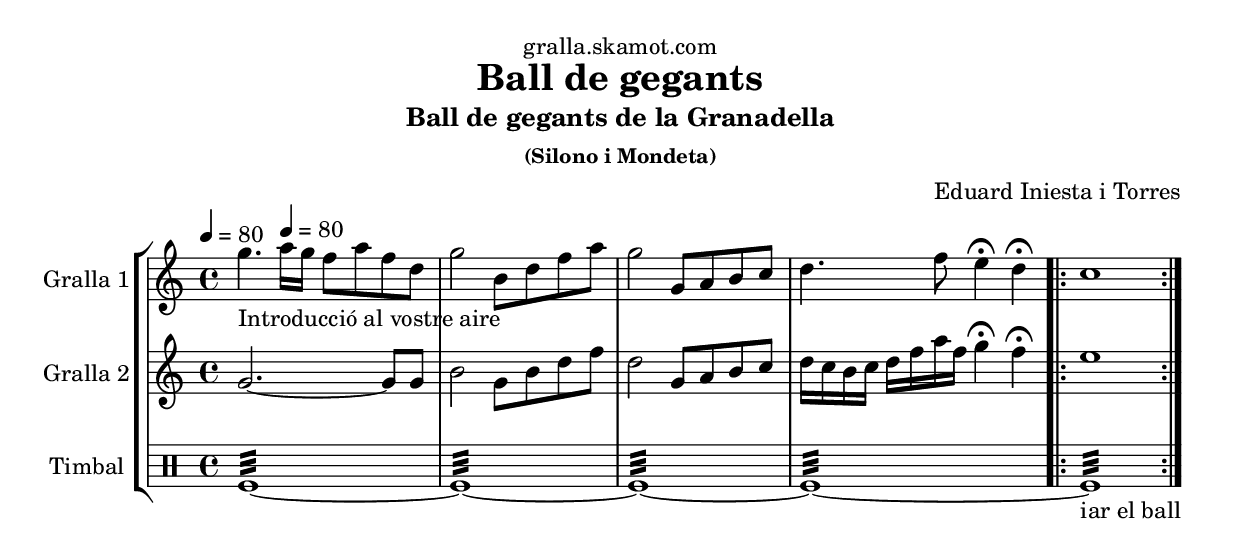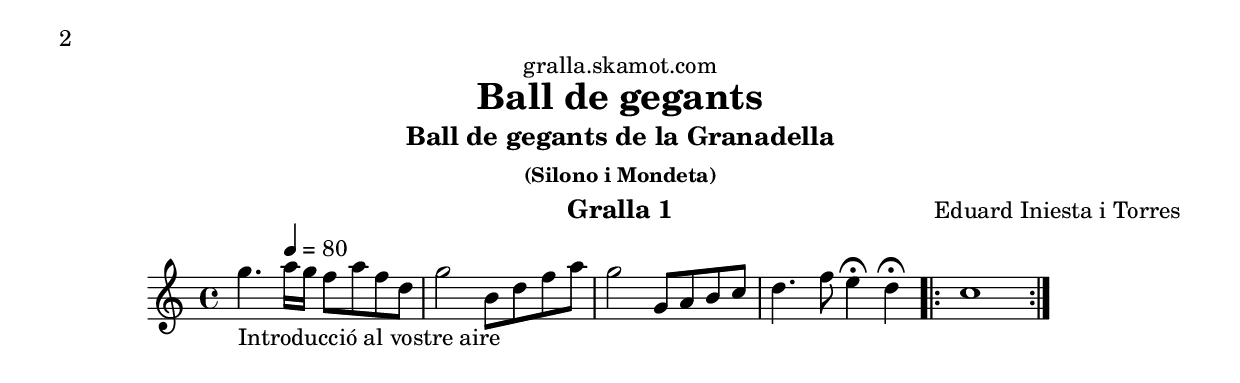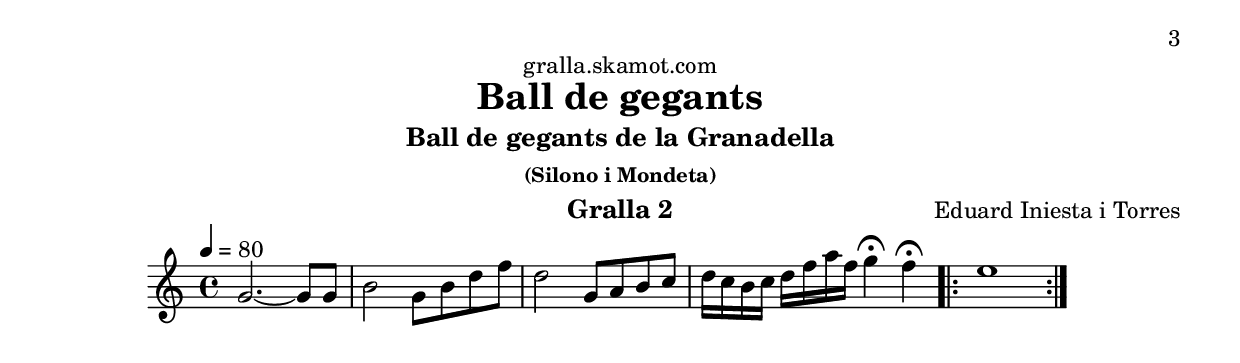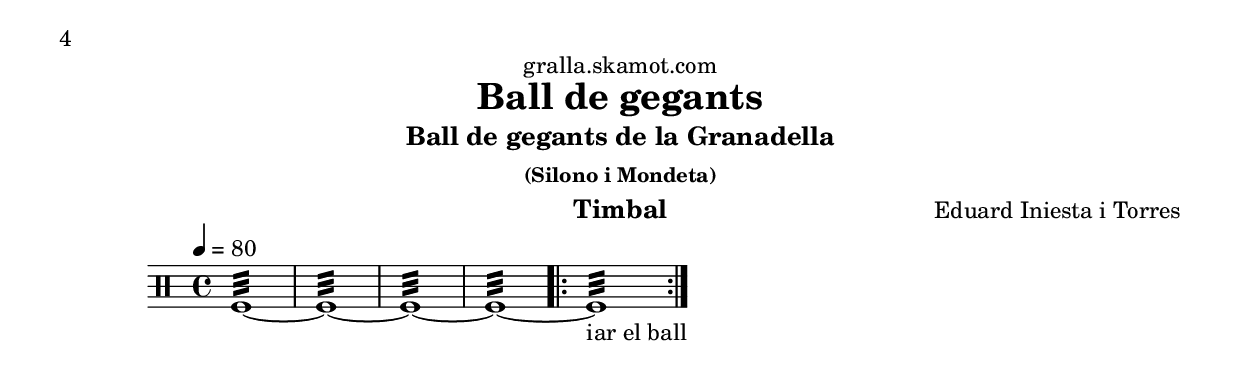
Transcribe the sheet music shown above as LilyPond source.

\version "2.16.2"

\header {
  dedication="gralla.skamot.com"
  title="Ball de gegants"
  subtitle="Ball de gegants de la Granadella"
  subsubtitle="(Silono i Mondeta)"
  poet=""
  meter=""
  piece=""
  composer="Eduard Iniesta i Torres"
  arranger=""
  opus=""
  instrument=""
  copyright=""
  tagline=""
}

liniaroAa =
\relative g''
{
  \clef treble
  \key c \major
  \time 4/4
  g4. _"Introducció al vostre aire" \tempo 4 = 80 a16 g f8 a f d  |
  g2 b,8 d f a  |
  g2 g,8 a b c  |
  d4. f8 e4\fermata d\fermata  |
  %05
  \repeat volta 2 { c1  | }
}

liniaroAb =
\relative g'
{
  \tempo 4 = 80
  \clef treble
  \key c \major
  \time 4/4
  g2. ~ g8 g  |
  b2 g8 b d f  |
  d2 g,8 a b c  |
  d16 c b c d f a f g4\fermata f\fermata  |
  %05
  \repeat volta 2 { e1  | }
}

liniaroAc =
\drummode
{
  \tempo 4 = 80
  \time 4/4
  tomfl1:32 ~  |
  tomfl1:32 ~  |
  tomfl1:32 ~  |
  tomfl1:32 ~  |
  %05
  \repeat volta 2 { tomfl1:32 _"iar el ball"  | }
}

\bookpart {
  \score {
    \new StaffGroup {
      \override Score.RehearsalMark #'self-alignment-X = #LEFT
      <<
        \new Staff \with {instrumentName = #"Gralla 1" shortInstrumentName = #"G"} \liniaroAa
        \new Staff \with {instrumentName = #"Gralla 2" shortInstrumentName = #"G"} \liniaroAb
        \new DrumStaff \with {instrumentName = #"Timbal" shortInstrumentName = #"T"} \liniaroAc
      >>
    }
    \layout {}
  }
  \score { \unfoldRepeats
    \new StaffGroup {
      \override Score.RehearsalMark #'self-alignment-X = #LEFT
      <<
        \new Staff \with {instrumentName = #"Gralla 1" shortInstrumentName = #"G"} \liniaroAa
        \new Staff \with {instrumentName = #"Gralla 2" shortInstrumentName = #"G"} \liniaroAb
        \new DrumStaff \with {instrumentName = #"Timbal" shortInstrumentName = #"T"} \liniaroAc
      >>
    }
    \midi {
      \set Staff.midiInstrument = "oboe"
      \set DrumStaff.midiInstrument = "drums"
    }
  }
}

\bookpart {
  \header {instrument="Gralla 1"}
  \score {
    \new StaffGroup {
      \override Score.RehearsalMark #'self-alignment-X = #LEFT
      <<
        \new Staff \liniaroAa
      >>
    }
    \layout {}
  }
  \score { \unfoldRepeats
    \new StaffGroup {
      \override Score.RehearsalMark #'self-alignment-X = #LEFT
      <<
        \new Staff \liniaroAa
      >>
    }
    \midi {
      \set Staff.midiInstrument = "oboe"
      \set DrumStaff.midiInstrument = "drums"
    }
  }
}

\bookpart {
  \header {instrument="Gralla 2"}
  \score {
    \new StaffGroup {
      \override Score.RehearsalMark #'self-alignment-X = #LEFT
      <<
        \new Staff \liniaroAb
      >>
    }
    \layout {}
  }
  \score { \unfoldRepeats
    \new StaffGroup {
      \override Score.RehearsalMark #'self-alignment-X = #LEFT
      <<
        \new Staff \liniaroAb
      >>
    }
    \midi {
      \set Staff.midiInstrument = "oboe"
      \set DrumStaff.midiInstrument = "drums"
    }
  }
}

\bookpart {
  \header {instrument="Timbal"}
  \score {
    \new StaffGroup {
      \override Score.RehearsalMark #'self-alignment-X = #LEFT
      <<
        \new DrumStaff \liniaroAc
      >>
    }
    \layout {}
  }
  \score { \unfoldRepeats
    \new StaffGroup {
      \override Score.RehearsalMark #'self-alignment-X = #LEFT
      <<
        \new DrumStaff \liniaroAc
      >>
    }
    \midi {
      \set Staff.midiInstrument = "oboe"
      \set DrumStaff.midiInstrument = "drums"
    }
  }
}

